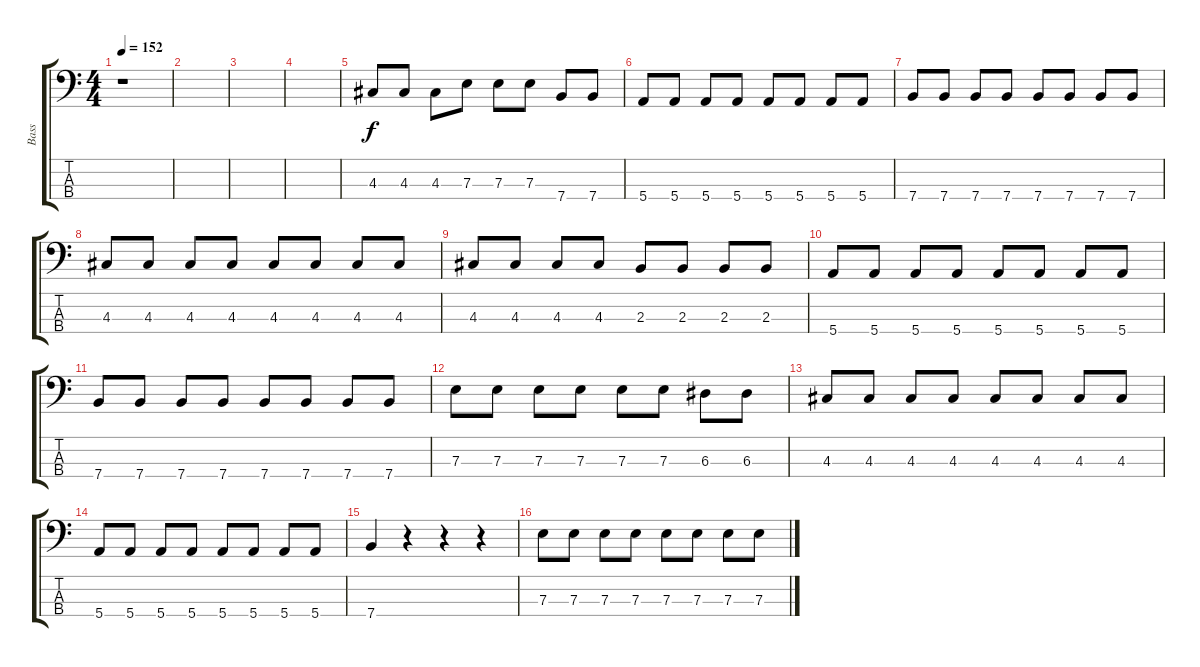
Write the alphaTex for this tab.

\track ("Bass" "Bass") {instrument electricbassfinger}
\staff {score tabs}
\tuning (G2 D2 A1 E1) {hide}
\ts (4 4)
\tempo 152
\clef f4
\ks c
r.1{dy f instrument electricbassfinger} |
|
|
|
4.3.8 4.3.8 4.3.8 7.3.8 7.3.8 7.3.8 7.4.8 7.4.8 |
5.4.8 5.4.8 5.4.8 5.4.8 5.4.8 5.4.8 5.4.8 5.4.8 |
7.4.8 7.4.8 7.4.8 7.4.8 7.4.8 7.4.8 7.4.8 7.4.8 |
4.3.8 4.3.8 4.3.8 4.3.8 4.3.8 4.3.8 4.3.8 4.3.8 |
4.3.8 4.3.8 4.3.8 4.3.8 2.3.8 2.3.8 2.3.8 2.3.8 |
5.4.8 5.4.8 5.4.8 5.4.8 5.4.8 5.4.8 5.4.8 5.4.8 |
7.4.8 7.4.8 7.4.8 7.4.8 7.4.8 7.4.8 7.4.8 7.4.8 |
7.3.8 7.3.8 7.3.8 7.3.8 7.3.8 7.3.8 6.3.8 6.3.8 |
4.3.8 4.3.8 4.3.8 4.3.8 4.3.8 4.3.8 4.3.8 4.3.8 |
5.4.8 5.4.8 5.4.8 5.4.8 5.4.8 5.4.8 5.4.8 5.4.8 |
7.4.4 r.4 r.4 r.4 |
7.3.8 7.3.8 7.3.8 7.3.8 7.3.8 7.3.8 7.3.8 7.3.8
